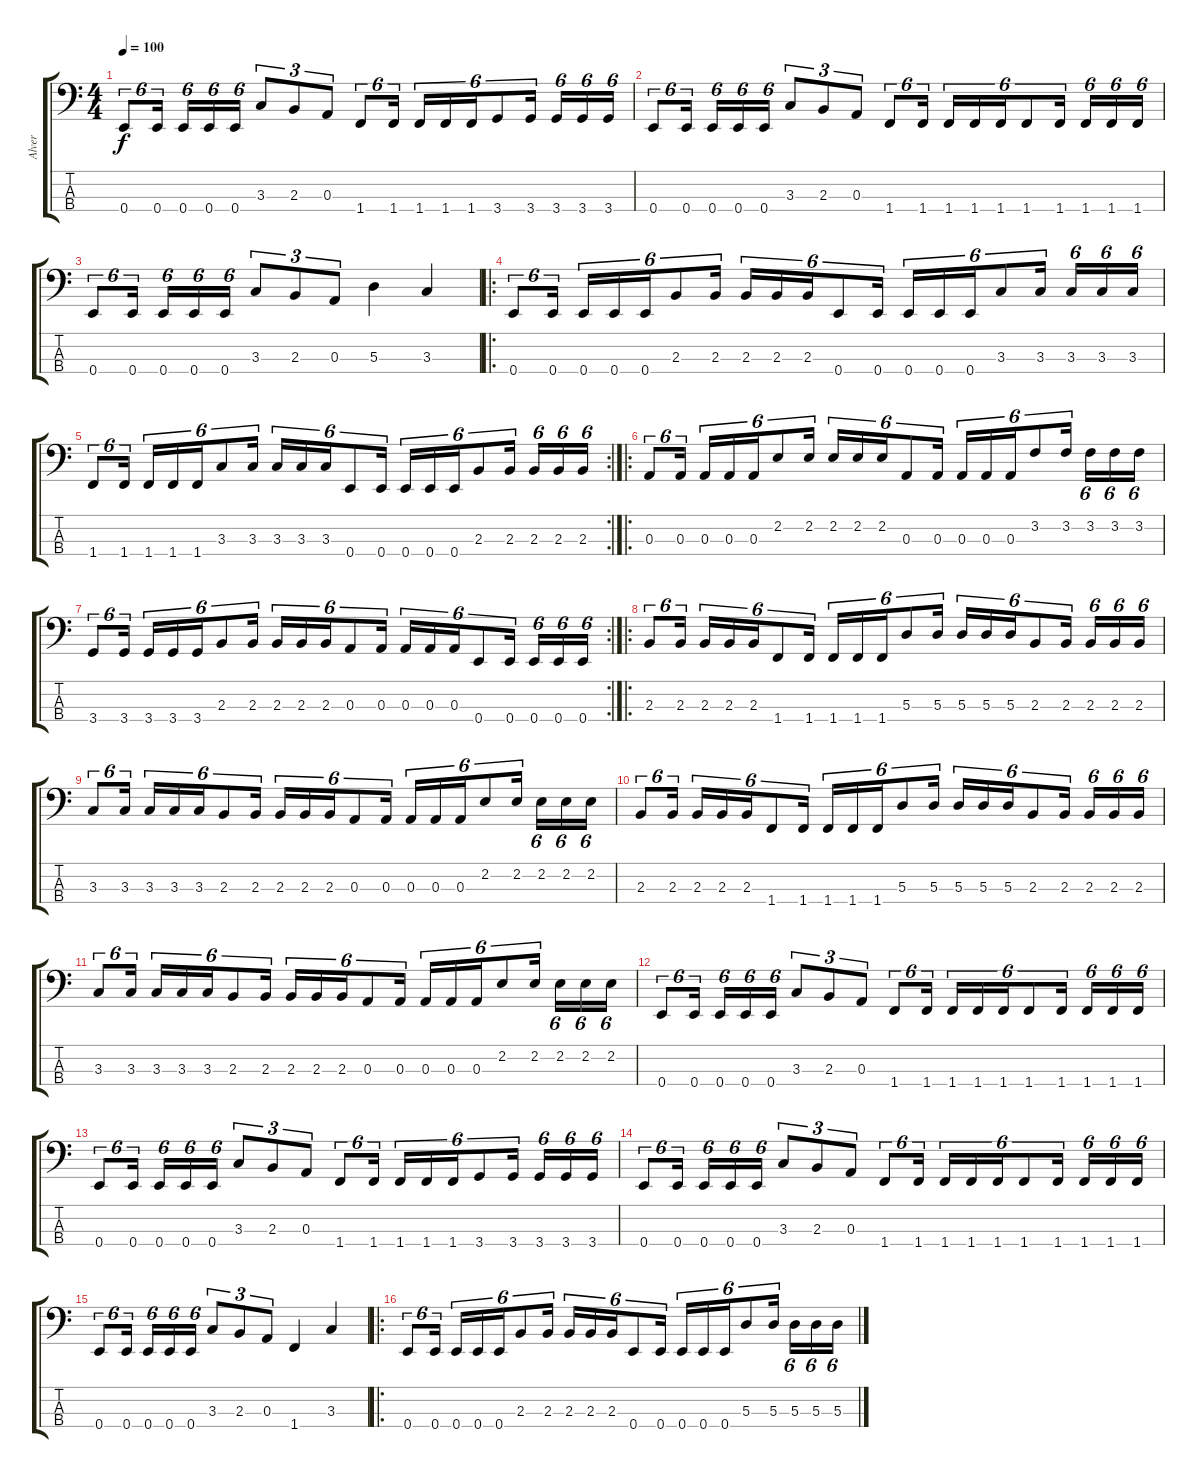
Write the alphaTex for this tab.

\track ("Alver" "Alver") {instrument electricbassfinger}
\staff {score tabs}
\tuning (G2 D2 A1 E1) {hide}
\ts (4 4)
\tempo 100
\clef f4
\ks c
0.4.8{tu (6 4) dy f} 0.4.16{tu (6 4)} 0.4.16{tu (6 4)} 0.4.16{tu (6 4)} 0.4.16{tu (6 4)} 3.3.8{tu (3 2)} 2.3.8{tu (3 2)} 0.3.8{tu (3 2)} 1.4.8{tu (6 4)} 1.4.16{tu (6 4)} 1.4.16{tu (6 4)} 1.4.16{tu (6 4)} 1.4.16{tu (6 4)} 3.4.8{tu (6 4)} 3.4.16{tu (6 4)} 3.4.16{tu (6 4)} 3.4.16{tu (6 4)} 3.4.16{tu (6 4)} |
0.4.8{tu (6 4)} 0.4.16{tu (6 4)} 0.4.16{tu (6 4)} 0.4.16{tu (6 4)} 0.4.16{tu (6 4)} 3.3.8{tu (3 2)} 2.3.8{tu (3 2)} 0.3.8{tu (3 2)} 1.4.8{tu (6 4)} 1.4.16{tu (6 4)} 1.4.16{tu (6 4)} 1.4.16{tu (6 4)} 1.4.16{tu (6 4)} 1.4.8{tu (6 4)} 1.4.16{tu (6 4)} 1.4.16{tu (6 4)} 1.4.16{tu (6 4)} 1.4.16{tu (6 4)} |
0.4.8{tu (6 4)} 0.4.16{tu (6 4)} 0.4.16{tu (6 4)} 0.4.16{tu (6 4)} 0.4.16{tu (6 4)} 3.3.8{tu (3 2)} 2.3.8{tu (3 2)} 0.3.8{tu (3 2)} 5.3.4 3.3.4 |
\ro
0.4.8{tu (6 4)} 0.4.16{tu (6 4)} 0.4.16{tu (6 4)} 0.4.16{tu (6 4)} 0.4.16{tu (6 4)} 2.3.8{tu (6 4)} 2.3.16{tu (6 4)} 2.3.16{tu (6 4)} 2.3.16{tu (6 4)} 2.3.16{tu (6 4)} 0.4.8{tu (6 4)} 0.4.16{tu (6 4)} 0.4.16{tu (6 4)} 0.4.16{tu (6 4)} 0.4.16{tu (6 4)} 3.3.8{tu (6 4)} 3.3.16{tu (6 4)} 3.3.16{tu (6 4)} 3.3.16{tu (6 4)} 3.3.16{tu (6 4)} |
\rc 2
1.4.8{tu (6 4)} 1.4.16{tu (6 4)} 1.4.16{tu (6 4)} 1.4.16{tu (6 4)} 1.4.16{tu (6 4)} 3.3.8{tu (6 4)} 3.3.16{tu (6 4)} 3.3.16{tu (6 4)} 3.3.16{tu (6 4)} 3.3.16{tu (6 4)} 0.4.8{tu (6 4)} 0.4.16{tu (6 4)} 0.4.16{tu (6 4)} 0.4.16{tu (6 4)} 0.4.16{tu (6 4)} 2.3.8{tu (6 4)} 2.3.16{tu (6 4)} 2.3.16{tu (6 4)} 2.3.16{tu (6 4)} 2.3.16{tu (6 4)} |
\ro
0.3.8{tu (6 4)} 0.3.16{tu (6 4)} 0.3.16{tu (6 4)} 0.3.16{tu (6 4)} 0.3.16{tu (6 4)} 2.2.8{tu (6 4)} 2.2.16{tu (6 4)} 2.2.16{tu (6 4)} 2.2.16{tu (6 4)} 2.2.16{tu (6 4)} 0.3.8{tu (6 4)} 0.3.16{tu (6 4)} 0.3.16{tu (6 4)} 0.3.16{tu (6 4)} 0.3.16{tu (6 4)} 3.2.8{tu (6 4)} 3.2.16{tu (6 4)} 3.2.16{tu (6 4)} 3.2.16{tu (6 4)} 3.2.16{tu (6 4)} |
\rc 2
3.4.8{tu (6 4)} 3.4.16{tu (6 4)} 3.4.16{tu (6 4)} 3.4.16{tu (6 4)} 3.4.16{tu (6 4)} 2.3.8{tu (6 4)} 2.3.16{tu (6 4)} 2.3.16{tu (6 4)} 2.3.16{tu (6 4)} 2.3.16{tu (6 4)} 0.3.8{tu (6 4)} 0.3.16{tu (6 4)} 0.3.16{tu (6 4)} 0.3.16{tu (6 4)} 0.3.16{tu (6 4)} 0.4.8{tu (6 4)} 0.4.16{tu (6 4)} 0.4.16{tu (6 4)} 0.4.16{tu (6 4)} 0.4.16{tu (6 4)} |
\ro
2.3.8{tu (6 4)} 2.3.16{tu (6 4)} 2.3.16{tu (6 4)} 2.3.16{tu (6 4)} 2.3.16{tu (6 4)} 1.4.8{tu (6 4)} 1.4.16{tu (6 4)} 1.4.16{tu (6 4)} 1.4.16{tu (6 4)} 1.4.16{tu (6 4)} 5.3.8{tu (6 4)} 5.3.16{tu (6 4)} 5.3.16{tu (6 4)} 5.3.16{tu (6 4)} 5.3.16{tu (6 4)} 2.3.8{tu (6 4)} 2.3.16{tu (6 4)} 2.3.16{tu (6 4)} 2.3.16{tu (6 4)} 2.3.16{tu (6 4)} |
3.3.8{tu (6 4)} 3.3.16{tu (6 4)} 3.3.16{tu (6 4)} 3.3.16{tu (6 4)} 3.3.16{tu (6 4)} 2.3.8{tu (6 4)} 2.3.16{tu (6 4)} 2.3.16{tu (6 4)} 2.3.16{tu (6 4)} 2.3.16{tu (6 4)} 0.3.8{tu (6 4)} 0.3.16{tu (6 4)} 0.3.16{tu (6 4)} 0.3.16{tu (6 4)} 0.3.16{tu (6 4)} 2.2.8{tu (6 4)} 2.2.16{tu (6 4)} 2.2.16{tu (6 4)} 2.2.16{tu (6 4)} 2.2.16{tu (6 4)} |
2.3.8{tu (6 4)} 2.3.16{tu (6 4)} 2.3.16{tu (6 4)} 2.3.16{tu (6 4)} 2.3.16{tu (6 4)} 1.4.8{tu (6 4)} 1.4.16{tu (6 4)} 1.4.16{tu (6 4)} 1.4.16{tu (6 4)} 1.4.16{tu (6 4)} 5.3.8{tu (6 4)} 5.3.16{tu (6 4)} 5.3.16{tu (6 4)} 5.3.16{tu (6 4)} 5.3.16{tu (6 4)} 2.3.8{tu (6 4)} 2.3.16{tu (6 4)} 2.3.16{tu (6 4)} 2.3.16{tu (6 4)} 2.3.16{tu (6 4)} |
3.3.8{tu (6 4)} 3.3.16{tu (6 4)} 3.3.16{tu (6 4)} 3.3.16{tu (6 4)} 3.3.16{tu (6 4)} 2.3.8{tu (6 4)} 2.3.16{tu (6 4)} 2.3.16{tu (6 4)} 2.3.16{tu (6 4)} 2.3.16{tu (6 4)} 0.3.8{tu (6 4)} 0.3.16{tu (6 4)} 0.3.16{tu (6 4)} 0.3.16{tu (6 4)} 0.3.16{tu (6 4)} 2.2.8{tu (6 4)} 2.2.16{tu (6 4)} 2.2.16{tu (6 4)} 2.2.16{tu (6 4)} 2.2.16{tu (6 4)} |
0.4.8{tu (6 4)} 0.4.16{tu (6 4)} 0.4.16{tu (6 4)} 0.4.16{tu (6 4)} 0.4.16{tu (6 4)} 3.3.8{tu (3 2)} 2.3.8{tu (3 2)} 0.3.8{tu (3 2)} 1.4.8{tu (6 4)} 1.4.16{tu (6 4)} 1.4.16{tu (6 4)} 1.4.16{tu (6 4)} 1.4.16{tu (6 4)} 1.4.8{tu (6 4)} 1.4.16{tu (6 4)} 1.4.16{tu (6 4)} 1.4.16{tu (6 4)} 1.4.16{tu (6 4)} |
0.4.8{tu (6 4)} 0.4.16{tu (6 4)} 0.4.16{tu (6 4)} 0.4.16{tu (6 4)} 0.4.16{tu (6 4)} 3.3.8{tu (3 2)} 2.3.8{tu (3 2)} 0.3.8{tu (3 2)} 1.4.8{tu (6 4)} 1.4.16{tu (6 4)} 1.4.16{tu (6 4)} 1.4.16{tu (6 4)} 1.4.16{tu (6 4)} 3.4.8{tu (6 4)} 3.4.16{tu (6 4)} 3.4.16{tu (6 4)} 3.4.16{tu (6 4)} 3.4.16{tu (6 4)} |
0.4.8{tu (6 4)} 0.4.16{tu (6 4)} 0.4.16{tu (6 4)} 0.4.16{tu (6 4)} 0.4.16{tu (6 4)} 3.3.8{tu (3 2)} 2.3.8{tu (3 2)} 0.3.8{tu (3 2)} 1.4.8{tu (6 4)} 1.4.16{tu (6 4)} 1.4.16{tu (6 4)} 1.4.16{tu (6 4)} 1.4.16{tu (6 4)} 1.4.8{tu (6 4)} 1.4.16{tu (6 4)} 1.4.16{tu (6 4)} 1.4.16{tu (6 4)} 1.4.16{tu (6 4)} |
0.4.8{tu (6 4)} 0.4.16{tu (6 4)} 0.4.16{tu (6 4)} 0.4.16{tu (6 4)} 0.4.16{tu (6 4)} 3.3.8{tu (3 2)} 2.3.8{tu (3 2)} 0.3.8{tu (3 2)} 1.4.4 3.3.4 |
\ro
0.4.8{tu (6 4)} 0.4.16{tu (6 4)} 0.4.16{tu (6 4)} 0.4.16{tu (6 4)} 0.4.16{tu (6 4)} 2.3.8{tu (6 4)} 2.3.16{tu (6 4)} 2.3.16{tu (6 4)} 2.3.16{tu (6 4)} 2.3.16{tu (6 4)} 0.4.8{tu (6 4)} 0.4.16{tu (6 4)} 0.4.16{tu (6 4)} 0.4.16{tu (6 4)} 0.4.16{tu (6 4)} 5.3.8{tu (6 4)} 5.3.16{tu (6 4)} 5.3.16{tu (6 4)} 5.3.16{tu (6 4)} 5.3.16{tu (6 4)}
